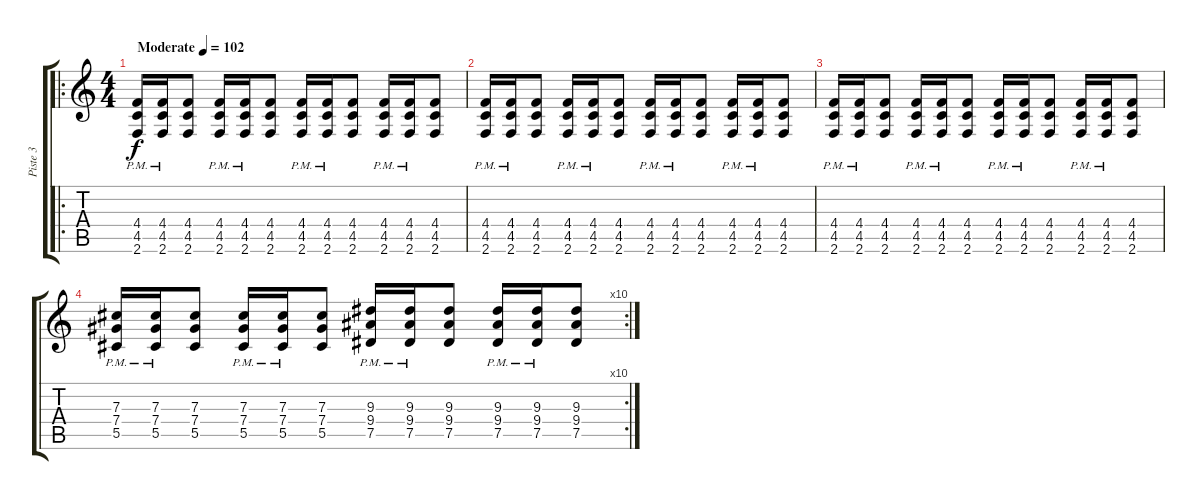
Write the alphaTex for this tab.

\track ("Piste 3" "Piste 3") {instrument overdrivenguitar}
\staff {score tabs}
\tuning (Eb4 Bb3 Gb3 Db3 Ab2 Eb2) {hide}
\ro
\ts (4 4)
\tempo (102 "Moderate")
\clef g2
\ks c
(4.4 4.5{pm} 2.6).16{dy f instrument overdrivenguitar} (4.4 4.5{pm} 2.6).16 (4.4 4.5 2.6).8 (4.4 4.5{pm} 2.6).16 (4.4 4.5{pm} 2.6).16 (4.4 4.5 2.6).8 (4.4 4.5 2.6{pm}).16 (4.4 4.5 2.6{pm}).16 (4.4 4.5 2.6).8 (4.4 4.5 2.6{pm}).16 (4.4 4.5 2.6{pm}).16 (4.4 4.5 2.6).8 |
(4.4 4.5{pm} 2.6).16 (4.4 4.5{pm} 2.6).16 (4.4 4.5 2.6).8 (4.4 4.5{pm} 2.6).16 (4.4 4.5{pm} 2.6).16 (4.4 4.5 2.6).8 (4.4 4.5 2.6{pm}).16 (4.4 4.5 2.6{pm}).16 (4.4 4.5 2.6).8 (4.4 4.5 2.6{pm}).16 (4.4 4.5 2.6{pm}).16 (4.4 4.5 2.6).8 |
(4.4 4.5{pm} 2.6).16 (4.4 4.5{pm} 2.6).16 (4.4 4.5 2.6).8 (4.4 4.5{pm} 2.6).16 (4.4 4.5{pm} 2.6).16 (4.4 4.5 2.6).8 (4.4 4.5 2.6{pm}).16 (4.4 4.5 2.6{pm}).16 (4.4 4.5 2.6).8 (4.4 4.5 2.6{pm}).16 (4.4 4.5 2.6{pm}).16 (4.4 4.5 2.6).8 |
\rc 10
(7.3 7.4 5.5{pm}).16 (7.3 7.4 5.5{pm}).16 (7.3 7.4 5.5).8 (7.3 7.4 5.5{pm}).16 (7.3 7.4 5.5{pm}).16 (7.3 7.4 5.5).8 (9.3 9.4 7.5{pm}).16 (9.3 9.4 7.5{pm}).16 (9.3 9.4 7.5).8 (9.3 9.4 7.5{pm}).16 (9.3 9.4 7.5{pm}).16 (9.3 9.4 7.5).8
